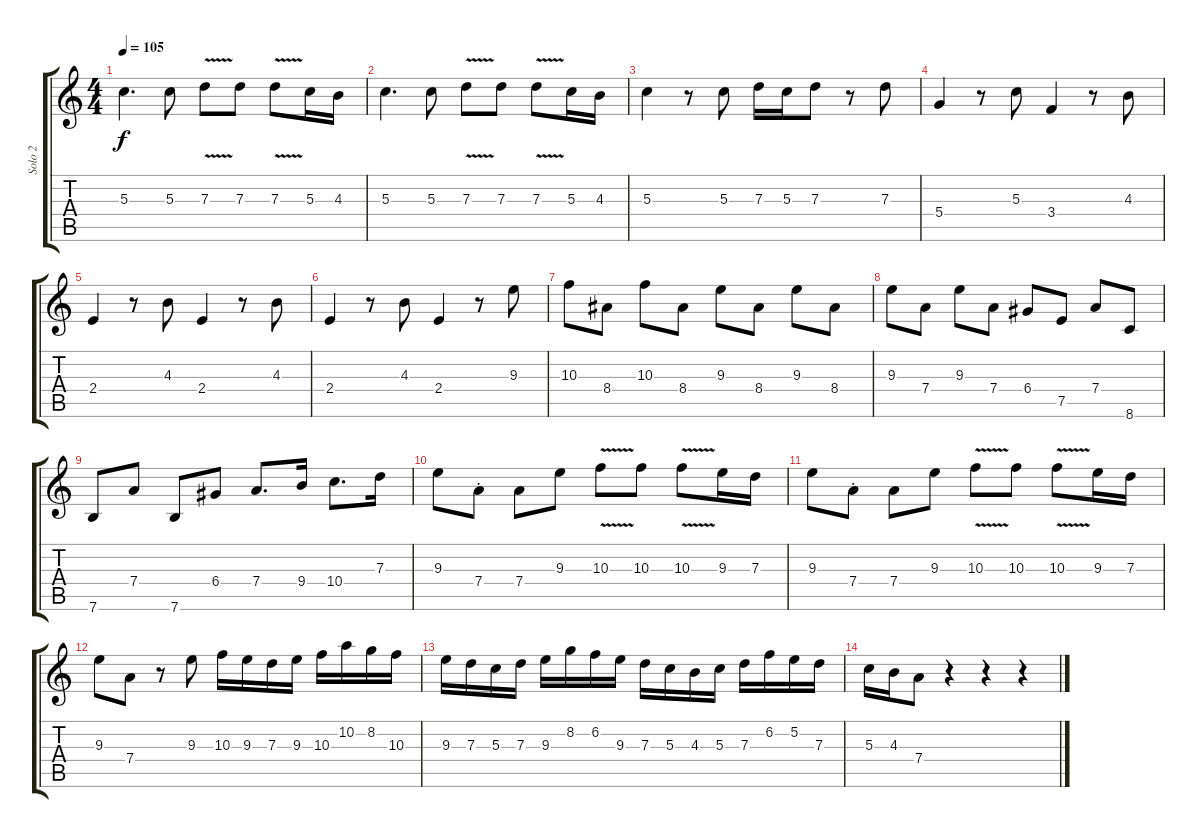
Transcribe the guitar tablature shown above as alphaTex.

\track ("Solo 2" "Solo 2") {instrument distortionguitar}
\staff {score tabs}
\tuning (E4 B3 G3 D3 A2 E2) {hide}
\ts (4 4)
\tempo 105
\clef g2
\ks c
5.3.4{d dy f} 5.3.8 7.3{v}.8 7.3.8 7.3{v}.8 5.3.16 4.3.16 |
5.3.4{d} 5.3.8 7.3{v}.8 7.3.8 7.3{v}.8 5.3.16 4.3.16 |
5.3.4 r.8 5.3.8 7.3.16 5.3.16 7.3.8 r.8 7.3.8 |
5.4.4 r.8 5.3.8 3.4.4 r.8 4.3.8 |
2.4.4 r.8 4.3.8 2.4.4 r.8 4.3.8 |
2.4.4 r.8 4.3.8 2.4.4 r.8 9.3.8 |
10.3.8 8.4.8 10.3.8 8.4.8 9.3.8 8.4.8 9.3.8 8.4.8 |
9.3.8 7.4.8 9.3.8 7.4.8 6.4.8 7.5.8 7.4.8 8.6.8 |
7.6.8 7.4.8 7.6.8 6.4.8 7.4.8{d} 9.4.16 10.4.8{d} 7.3.16 |
9.3.8 7.4{st}.8 7.4.8 9.3.8 10.3{v}.8 10.3.8 10.3{v}.8 9.3.16 7.3.16 |
9.3.8 7.4{st}.8 7.4.8 9.3.8 10.3{v}.8 10.3.8 10.3{v}.8 9.3.16 7.3.16 |
9.3.8 7.4.8 r.8 9.3.8 10.3.16 9.3.16 7.3.16 9.3.16 10.3.16 10.2.16 8.2.16 10.3.16 |
9.3.16 7.3.16 5.3.16 7.3.16 9.3.16 8.2.16 6.2.16 9.3.16 7.3.16 5.3.16 4.3.16 5.3.16 7.3.16 6.2.16 5.2.16 7.3.16 |
5.3.16 4.3.16 7.4.8 r.4 r.4 r.4
